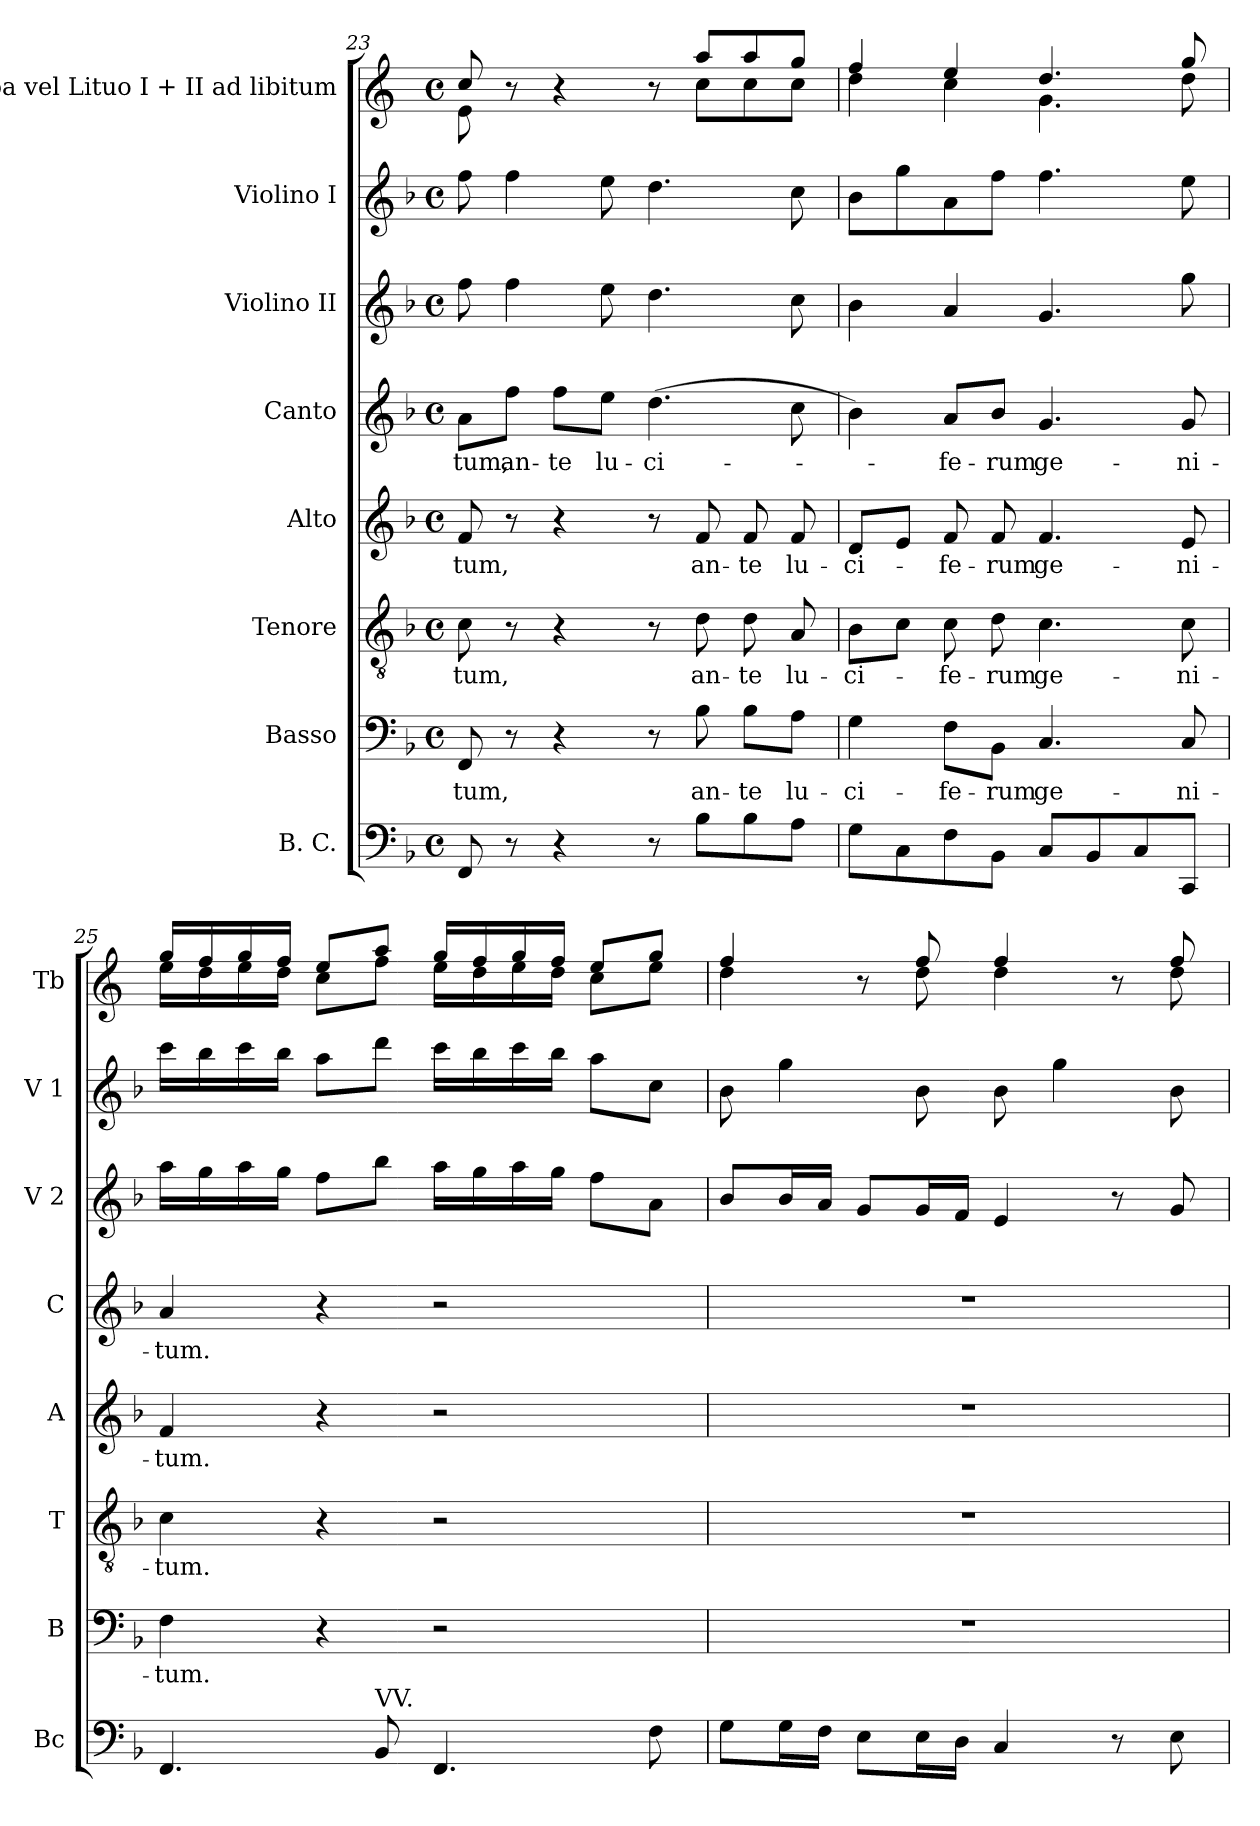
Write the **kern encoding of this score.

**kern	**kern	**text	**kern	**text	**kern	**text	**kern	**text	**kern	**kern	**kern
*part8	*part7	*part7	*part6	*part6	*part5	*part5	*part4	*part4	*part3	*part2	*part1
*staff8	*staff7	*staff7	*staff6	*staff6	*staff5	*staff5	*staff4	*staff4	*staff3	*staff2	*staff1
*I"B. C.	*I"Basso	*	*I"Tenore	*	*I"Alto	*	*I"Canto	*	*I"Violino II	*I"Violino I	*I"Tuba vel Lituo I + II ad libitum
*I'Bc	*I'B	*	*I'T	*	*I'A	*	*I'C	*	*I'V 2	*I'V 1	*I'Tb
*clefF4	*clefF4	*	*clefGv2	*	*clefG2	*	*clefG2	*	*clefG2	*clefG2	*clefG2
*	*	*	*	*	*	*	*	*	*	*	*ITrd4c7
*k[b-]	*k[b-]	*	*k[b-]	*	*k[b-]	*	*k[b-]	*	*k[b-]	*k[b-]	*k[b-]
*M4/4	*M4/4	*	*M4/4	*	*M4/4	*	*M4/4	*	*M4/4	*M4/4	*M4/4
*met(c)	*met(c)	*	*met(c)	*	*met(c)	*	*met(c)	*	*met(c)	*met(c)	*met(c)
=23	=23	=23	=23	=23	=23	=23	=23	=23	=23	=23	=23
!	!	!LO:LY:b	!	!LO:LY:b	!	!LO:LY:b	!	!LO:LY:b	!	!	!
*	*	*	*	*	*	*	*	*	*	*	*^
8FF/	8FF/	-tum,	8c\	-tum,	8f/	-tum,	8a\L	-tum,	8ff\	8ff\	8f/	8A\
!	!	!	!	!	!	!	!	!LO:LY:b	!	!	!	!
8r	8r	.	8r	.	8r	.	8ff\J	an-	4ff\	4ff\	8r	8ryy
!	!	!	!	!	!	!	!	!LO:LY:b	!	!	!	!
4r	4r	.	4r	.	4r	.	8ff\L	-te	.	.	4r	4ryy
!	!	!	!	!	!	!	!	!LO:LY:b	!	!	!	!
.	.	.	.	.	.	.	8ee\J	lu-	8ee\	8ee\	.	.
!	!	!	!	!	!	!	!	!LO:LY:b	!	!	!	!
8r	8r	.	8r	.	8r	.	(4.dd\	-ci-	4.dd\	4.dd\	8r	8ryy
!	!	!LO:LY:b	!	!LO:LY:b	!	!LO:LY:b	!	!	!	!	!	!
8B-\L	8B-\	an-	8d\	an-	8f/	an-	.	.	.	.	8dd/L	8f\L
!	!	!LO:LY:b	!	!LO:LY:b	!	!LO:LY:b	!	!	!	!	!	!
8B-\	8B-\L	-te	8d\	-te	8f/	-te	.	.	.	.	8dd/	8f\
!	!	!LO:LY:b	!	!LO:LY:b	!	!LO:LY:b	!	!	!	!	!	!
8A\J	8A\J	lu-	8A/	lu-	8f/	lu-	8cc\	.	8cc\	8cc\	8cc/J	8f\J
!!LO:PB:g=z	!!
=24	=24	=24	=24	=24	=24	=24	=24	=24	=24	=24	=24	=24
!	!	!LO:LY:b	!	!LO:LY:b	!	!LO:LY:b	!	!	!	!	!	!
8G\L	4G\	-ci-	8B-\L	-ci-	8d/L	-ci-	4b-\)	.	4b-\	8b-\L	4b-/	4g\
8C\	.	.	8c\J	.	8e/J	.	.	.	.	8gg\	.	.
!	!	!LO:LY:b	!	!LO:LY:b	!	!LO:LY:b	!	!LO:LY:b	!	!	!	!
8F\	8F\L	-fe-	8c\	-fe-	8f/	-fe-	8a/L	-fe-	4a/	8a\	4a/	4f\
!	!	!LO:LY:b	!	!LO:LY:b	!	!LO:LY:b	!	!LO:LY:b	!	!	!	!
8BB-\J	8BB-\J	-rum	8d\	-rum	8f/	-rum	8b-/J	-rum	.	8ff\J	.	.
!	!	!LO:LY:b	!	!LO:LY:b	!	!LO:LY:b	!	!LO:LY:b	!	!	!	!
8C/L	4.C/	ge-	4.c\	ge-	4.f/	ge-	4.g/	ge-	4.g/	4.ff\	4.g/	4.c\
8BB-/	.	.	.	.	.	.	.	.	.	.	.	.
8C/	.	.	.	.	.	.	.	.	.	.	.	.
!	!	!LO:LY:b	!	!LO:LY:b	!	!LO:LY:b	!	!LO:LY:b	!	!	!	!
8CC/J	8C/	-ni-	8c\	-ni-	8e/	-ni-	8g/	-ni-	8gg\	8ee\	8cc/	8g\
=25	=25	=25	=25	=25	=25	=25	=25	=25	=25	=25	=25	=25
!	!	!LO:LY:b	!	!LO:LY:b	!	!LO:LY:b	!	!LO:LY:b	!	!	!	!
4.FF/	4F\	-tum.	4c\	-tum.	4f/	-tum.	4a/	-tum.	16aa\LL	16ccc\LL	16cc/LL	16a\LL
.	.	.	.	.	.	.	.	.	16gg\	16bb-\	16b-/	16g\
.	.	.	.	.	.	.	.	.	16aa\	16ccc\	16cc/	16a\
.	.	.	.	.	.	.	.	.	16gg\JJ	16bb-\JJ	16b-/JJ	16g\JJ
.	4r	.	4r	.	4r	.	4r	.	8ff\L	8aa\L	8a/L	8f\L
!LO:TX:a:t=VV.	!	!	!	!	!	!	!	!	!	!	!	!
8BB-/	.	.	.	.	.	.	.	.	8bb-\J	8ddd\J	8dd/J	8b-\J
4.FF/	2r	.	2r	.	2r	.	2r	.	16aa\LL	16ccc\LL	16cc/LL	16a\LL
.	.	.	.	.	.	.	.	.	16gg\	16bb-\	16b-/	16g\
.	.	.	.	.	.	.	.	.	16aa\	16ccc\	16cc/	16a\
.	.	.	.	.	.	.	.	.	16gg\JJ	16bb-\JJ	16b-/JJ	16g\JJ
.	.	.	.	.	.	.	.	.	8ff\L	8aa\L	8a/L	8f\L
8F\	.	.	.	.	.	.	.	.	8a\J	8cc\J	8cc/J	8a\J
!!LO:LB:g=z	!!
=26	=26	=26	=26	=26	=26	=26	=26	=26	=26	=26	=26	=26
8G\L	1r	.	1r	.	1r	.	1r	.	8b-/L	8b-\	4b-/	4g\
16G\L	.	.	.	.	.	.	.	.	16b-/L	4gg\	.	.
16F\JJ	.	.	.	.	.	.	.	.	16a/JJ	.	.	.
8E\L	.	.	.	.	.	.	.	.	8g/L	.	8r	8ryy
16E\L	.	.	.	.	.	.	.	.	16g/L	8b-\	8b-/	8g\
16D\JJ	.	.	.	.	.	.	.	.	16f/JJ	.	.	.
4C/	.	.	.	.	.	.	.	.	4e/	8b-\	4b-/	4g\
.	.	.	.	.	.	.	.	.	.	4gg\	.	.
8r	.	.	.	.	.	.	.	.	8r	.	8r	8ryy
8E\	.	.	.	.	.	.	.	.	8g/	8b-\	8b-/	8g\
*	*	*	*	*	*	*	*	*	*	*	*v	*v
=	=	=	=	=	=	=	=	=	=	=	=
*-	*-	*-	*-	*-	*-	*-	*-	*-	*-	*-	*-
